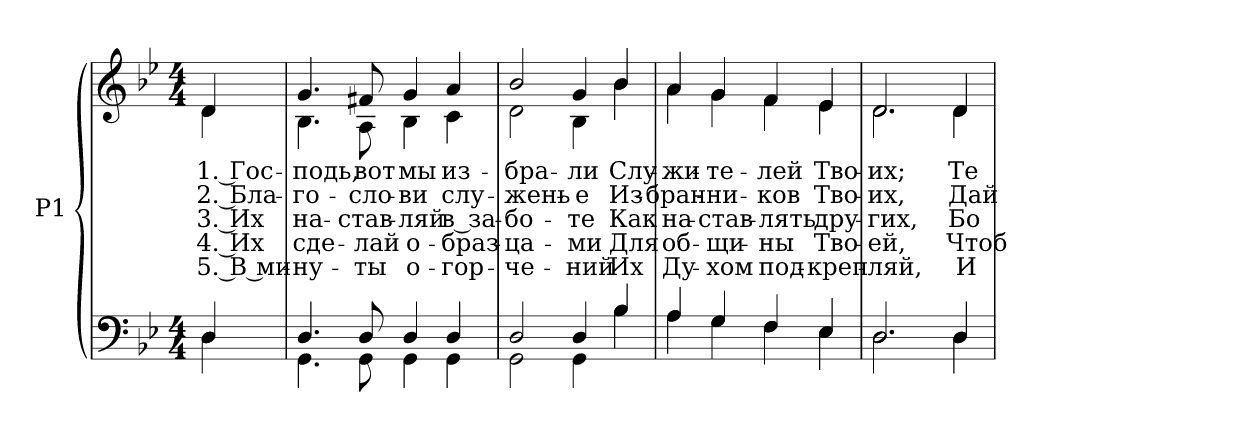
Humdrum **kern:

**kern	**kern	**text	**text	**text	**text	**text
*part1	*part1	*part1	*part1	*part1	*part1	*part1
*staff2	*staff1	*staff1	*staff1	*staff1	*staff1	*staff1
*I"P1	*	*	*	*	*	*
!!LO:PB:g=z
*clefF4	*clefG2	*	*	*	*	*
*k[b-e-]	*k[b-e-]	*	*	*	*	*
*B-:	*B-:	*	*	*	*	*
*M4/4	*M4/4	*	*	*	*	*
*MM80	*MM80	*	*	*	*	*
=1	=1	=1	=1	=1	=1	=1
*^	*	*	*	*	*	*
!	!	!	!LO:LY:b:color=#000000	!LO:LY:b:color=#000000	!LO:LY:b:color=#000000	!LO:LY:b:color=#000000	!LO:LY:b:color=#000000
*	*	*^	*	*	*	*	*
4Di/	4Di\	4di/	4di\	1. Гос-	2. Бла-	3. Их	4. Их	5. В ми-
=2	=2	=2	=2	=2	=2	=2	=2	=2
!	!	!	!	!LO:LY:b:color=#000000	!LO:LY:b:color=#000000	!LO:LY:b:color=#000000	!LO:LY:b:color=#000000	!LO:LY:b:color=#000000
4.Di/	4.GGi\	4.gi/	4.B-i\	-подь,	-го-	на-	сде-	-ну-
!	!	!	!	!LO:LY:b:color=#000000	!LO:LY:b:color=#000000	!LO:LY:b:color=#000000	!LO:LY:b:color=#000000	!LO:LY:b:color=#000000
8Di/	8GGi\	8f#Xi/	8Ai\	вот	-сло-	-став-	-лай	-ты
!	!	!	!	!LO:LY:b:color=#000000	!LO:LY:b:color=#000000	!LO:LY:b:color=#000000	!LO:LY:b:color=#000000	!LO:LY:b:color=#000000
4Di/	4GGi\	4gi/	4B-i\	мы	-ви	-ляй	о-	о-
!	!	!	!	!LO:LY:b:color=#000000	!LO:LY:b:color=#000000	!LO:LY:b:color=#000000	!LO:LY:b:color=#000000	!LO:LY:b:color=#000000
4Di/	4GGi\	4ai/	4ci\	из-	слу-	в за-	-браз-	-гор-
=3	=3	=3	=3	=3	=3	=3	=3	=3
!	!	!	!	!LO:LY:b:color=#000000	!LO:LY:b:color=#000000	!LO:LY:b:color=#000000	!LO:LY:b:color=#000000	!LO:LY:b:color=#000000
2Di/	2GGi\	2b-i/	2di\	-бра-	-жень-	-бо-	-ца-	-че-
!	!	!	!	!LO:LY:b:color=#000000	!LO:LY:b:color=#000000	!LO:LY:b:color=#000000	!LO:LY:b:color=#000000	!LO:LY:b:color=#000000
4Di/	4GGi\	4gi/	4B-i\	-ли	-е	-те	-ми	-ний
!	!	!	!	!LO:LY:b:color=#000000	!LO:LY:b:color=#000000	!LO:LY:b:color=#000000	!LO:LY:b:color=#000000	!LO:LY:b:color=#000000
4B-i/	4B-i\	4b-i/	4b-i\	Слу-	Из-	Как	Для	Их
=4	=4	=4	=4	=4	=4	=4	=4	=4
!	!	!	!	!LO:LY:b:color=#000000	!LO:LY:b:color=#000000	!LO:LY:b:color=#000000	!LO:LY:b:color=#000000	!LO:LY:b:color=#000000
4Ai/	4Ai\	4ai/	4ai\	-жи-	-бран-	на-	об-	Ду-
!	!	!	!	!LO:LY:b:color=#000000	!LO:LY:b:color=#000000	!LO:LY:b:color=#000000	!LO:LY:b:color=#000000	!LO:LY:b:color=#000000
4Gi/	4Gi\	4gi/	4gi\	-те-	-ни-	-став-	-щи-	-хом
!	!	!	!	!LO:LY:b:color=#000000	!LO:LY:b:color=#000000	!LO:LY:b:color=#000000	!LO:LY:b:color=#000000	!LO:LY:b:color=#000000
4Fi/	4Fi\	4fi/	4fi\	-лей	-ков	-лять	-ны	под-
!	!	!	!	!LO:LY:b:color=#000000	!LO:LY:b:color=#000000	!LO:LY:b:color=#000000	!LO:LY:b:color=#000000	!LO:LY:b:color=#000000
4E-i/	4E-i\	4e-i/	4e-i\	Тво-	Тво-	дру-	Тво-	-креп-
=5	=5	=5	=5	=5	=5	=5	=5	=5
!	!	!	!	!LO:LY:b:color=#000000	!LO:LY:b:color=#000000	!LO:LY:b:color=#000000	!LO:LY:b:color=#000000	!LO:LY:b:color=#000000
2.Di/	2.Di\	2.di/	2.di\	-их;	-их,	-гих,	-ей,	-ляй,
!	!	!	!	!LO:LY:b:color=#000000	!LO:LY:b:color=#000000	!LO:LY:b:color=#000000	!LO:LY:b:color=#000000	!LO:LY:b:color=#000000
4Di/	4Di\	4di/	4di\	Те-	Дай	Бо-	Чтоб	И
*v	*v	*	*	*	*	*	*	*
*	*v	*v	*	*	*	*	*
=	=	=	=	=	=	=
*-	*-	*-	*-	*-	*-	*-
